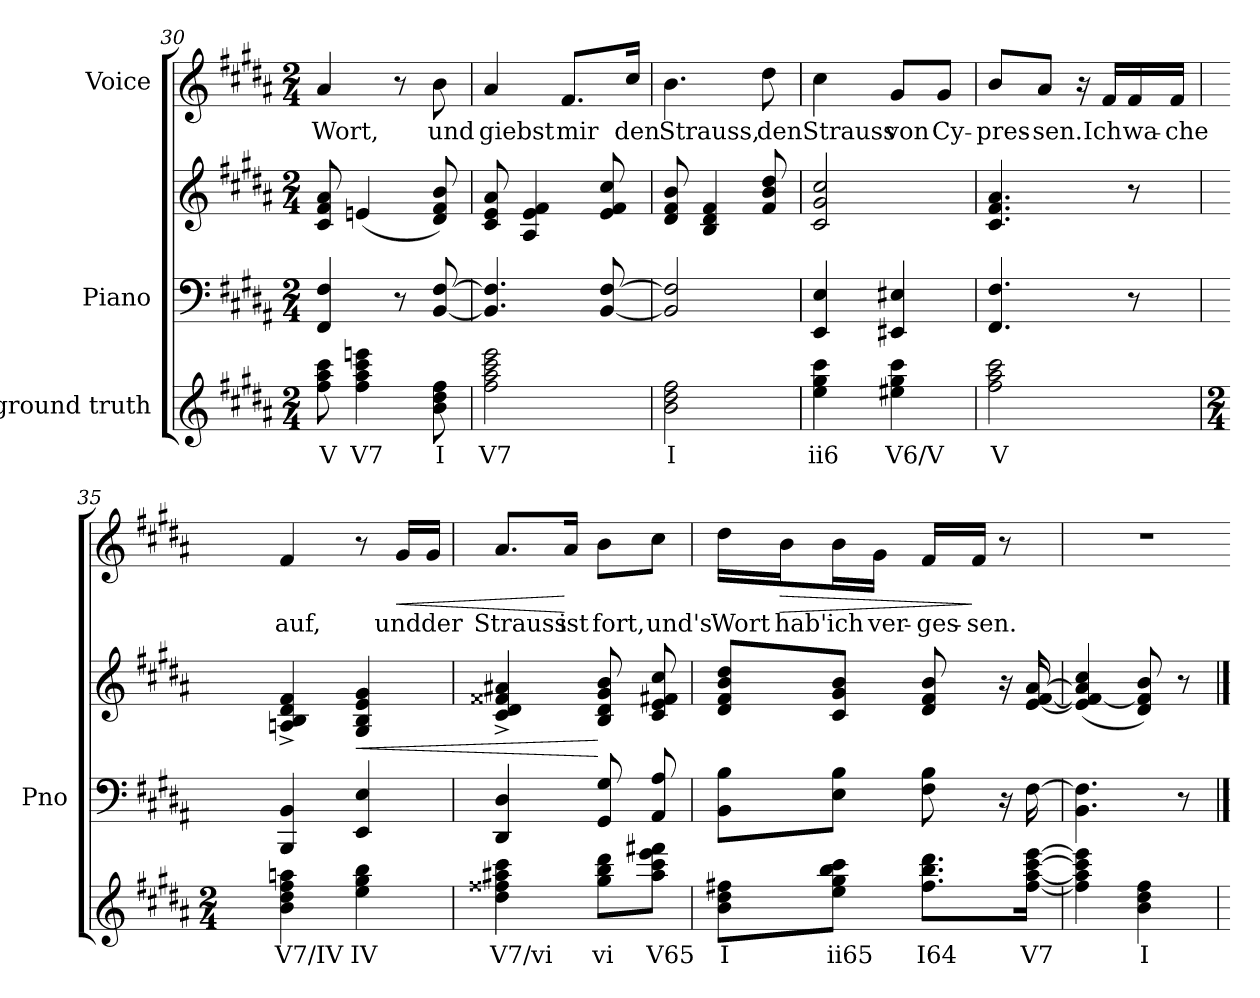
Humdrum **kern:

**kern	**text	**kern	**kern	**dynam	**kern	**text	**dynam
*part3	*part3	*part2	*part2	*part2	*part1	*part1	*part1
*staff4	*staff4	*staff3	*staff2	*staff2/3	*staff1	*staff1	*staff1
*I"ground truth	*	*I"Piano	*	*	*I"Voice	*	*
*	*	*I'Pno	*	*	*	*	*
*	*	*clefF4	*clefG2	*	*clefG2	*	*
*k[f#c#g#d#a#]	*	*k[f#c#g#d#a#]	*k[f#c#g#d#a#]	*	*k[f#c#g#d#a#]	*	*
*M2/4	*	*M2/4	*M2/4	*	*M2/4	*	*
=30	=30	=30	=30	=30	=30	=30	=30
!	!	!	!	!	!	!LO:LY:b	!
8ff# 8aa# 8ccc#	V	4FF#/ 4F#/	8c#/ 8f#/ 8a#/	.	4a#/	Wort,	.
4ff# 4aa# 4ccc# 4eeen	V7	.	(<4en/	.	.	.	.
.	.	8r	.	.	8r	.	.
!	!	!	!	!	!	!LO:LY:b	!
8b 8dd# 8ff#	I	[8BB/ [8F#/	8d#/ 8f#/ 8b/)	.	8b\	und	.
=31	=31	=31	=31	=31	=31	=31	=31
!	!	!	!	!	!	!LO:LY:b	!
2ff# 2aa# 2ccc# 2eee	V7	4.BB/] 4.F#/]	8c#/ 8e/ 8a#/	.	4a#/	giebst	.
.	.	.	4A#/ 4e/ 4f#/	.	.	.	.
!	!	!	!	!	!	!LO:LY:b	!
.	.	.	.	.	8.f#/L	mir	.
.	.	[8BB/ [8F#/	8e/ 8f#/ 8cc#/	.	.	.	.
!	!	!	!	!	!	!LO:LY:b	!
.	.	.	.	.	16cc#\Jk	den	.
=32	=32	=32	=32	=32	=32	=32	=32
!	!	!	!	!	!	!LO:LY:b	!
2b 2dd# 2ff#	I	2BB/] 2F#/]	8d#/ 8f#/ 8b/	.	4.b\	Strauss,	.
.	.	.	4B/ 4d#/ 4f#/	.	.	.	.
!	!	!	!	!	!	!LO:LY:b	!
.	.	.	8f#/ 8b/ 8dd#/	.	8dd#\	den	.
=33	=33	=33	=33	=33	=33	=33	=33
!	!	!	!	!	!	!LO:LY:b	!
4ee 4gg# 4ccc#	ii6	4EE/ 4E/	2c#/ 2g#/ 2cc#/	.	4cc#\	Strauss	.
!	!	!	!	!	!	!LO:LY:b	!
4ee#X 4gg# 4ccc#	V6/V	4EE#X/ 4E#X/	.	.	8g#/L	von	.
!	!	!	!	!	!	!LO:LY:b	!
.	.	.	.	.	8g#/J	Cy-	.
=34	=34	=34	=34	=34	=34	=34	=34
!	!	!	!	!	!	!LO:LY:b	!
2ff# 2aa# 2ccc#	V	4.FF#/ 4.F#/	4.c#/ 4.f#/ 4.a#/	.	8b\L	-pres-	.
!	!	!	!	!	!	!LO:LY:b	!
.	.	.	.	.	8a#/J	-sen.	.
.	.	.	.	.	16r	.	.
!	!	!	!	!	!	!LO:LY:b	!
.	.	.	.	.	16f#/LL	Ich	.
!	!	!	!	!	!	!LO:LY:b	!
.	.	8r	8r	.	16f#/	wa-	.
!	!	!	!	!	!	!LO:LY:b	!
.	.	.	.	.	16f#/JJ	-che	.
=35	=35	=35	=35	=35	=35	=35	=35
*M2/4	*	*	*	*	*	*	*
!	!	!	!	!	!	!LO:LY:b	!
4b 4dd# 4ff# 4aan	V7/IV	4BBB/ 4BB/	4An/^ 4B/^ 4d#/^ 4f#/^	.	4f#/	auf,	.
!	!	!	!	!LO:HP:b	!	!	!
4ee 4gg# 4bb	IV	4EE/ 4E/	4G#/ 4B/ 4e/ 4g#/	<	8r	.	.
!	!	!	!	!	!	!LO:LY:b	!LO:HP:b
.	.	.	.	.	16g#/LL	und	<
!	!	!	!	!	!	!LO:LY:b	!
.	.	.	.	.	16g#/JJ	der	.
=36	=36	=36	=36	=36	=36	=36	=36
*	*	*^	*^	*	*	*	*
!	!	!	!	!	!	!	!	!LO:LY:b	!
4dd# 4ff##X 4aa#X 4ccc#	V7/vi	4.ryy	4DD#/ 4D#/	4c#/^ 4d#/^ 4f##X/^ 4a#X/^	4.ryy	.	8.a#/L	Strauss	.
!	!	!	!	!	!	!	!	!LO:LY:b	!
.	.	.	.	.	.	.	16a#/Jk	ist	[
!	!	!	!	!	!	!	!	!LO:LY:b	!
8gg# 8bb 8ddd#L	vi	.	8GG#/ 8G#/	8B/ 8d#/ 8g#/ 8b/	.	[	8b\L	fort,	.
!	!	!	!	!	!	!	!	!LO:LY:b	!
8aa# 8ccc# 8eee 8fff#XJ	V65	8ryy	8AA#/ 8A#/	8c#/ 8e/ 8f#X/ 8cc#/	8fn/yy	.	8cc#\J	und's	.
*	*	*v	*v	*	*	*	*	*	*
*	*	*	*v	*v	*	*	*	*
=37	=37	=37	=37	=37	=37	=37	=37
*	*	*^	*^	*	*	*	*
!	!	!	!	!	!	!	!	!LO:LY:b	!
*	*	*v	*v	*	*	*	*	*	*
*	*	*	*v	*v	*	*	*	*
8b 8dd# 8ff#XL	I	8BB\ 8B\L	8d#/ 8f#/ 8b/ 8dd#/L	.	16dd#\LL	Wort	.
!	!	!	!	!	!	!LO:LY:b	!LO:HP:b
.	.	.	.	.	16b\J	hab'	>
!	!	!	!	!	!	!LO:LY:b	!
8ee 8gg# 8bb 8ccc#J	ii65	8E\ 8B\J	8c#/ 8g#/ 8b/J	.	16b\L	ich	.
!	!	!	!	!	!	!LO:LY:b	!
.	.	.	.	.	16g#/JJ	ver-	.
!	!	!	!	!	!	!LO:LY:b	!
8.ff# 8.bb 8.ddd#L	I64	8F#\ 8B\	8d#/ 8f#/ 8b/	.	16f#/LL	-ges-	.
!	!	!	!	!	!	!LO:LY:b	!
.	.	.	.	.	16f#/JJ	-sen.	]
.	.	16r	16r	.	8r	.	.
[16ff# [16aa# [16ccc# [16eeeJk	V7	[16F#\	[16e/ [16f#/ [16a#/	.	.	.	.
=38	=38	=38	=38	=38	=38	=38	=38
4ff#] 4aa#] 4ccc#] 4eee]	.	4.BB\ 4.F#\]	(>4e/] 4f#/_ 4a#/] 4cc#/	.	2r	.	.
4b 4dd# 4ff#	I	.	8d#/ 8f#/] 8b/)	.	.	.	.
.	.	8r	8r	.	.	.	.
=	==	==	==	==	==	==	==
*-	*-	*-	*-	*-	*-	*-	*-
